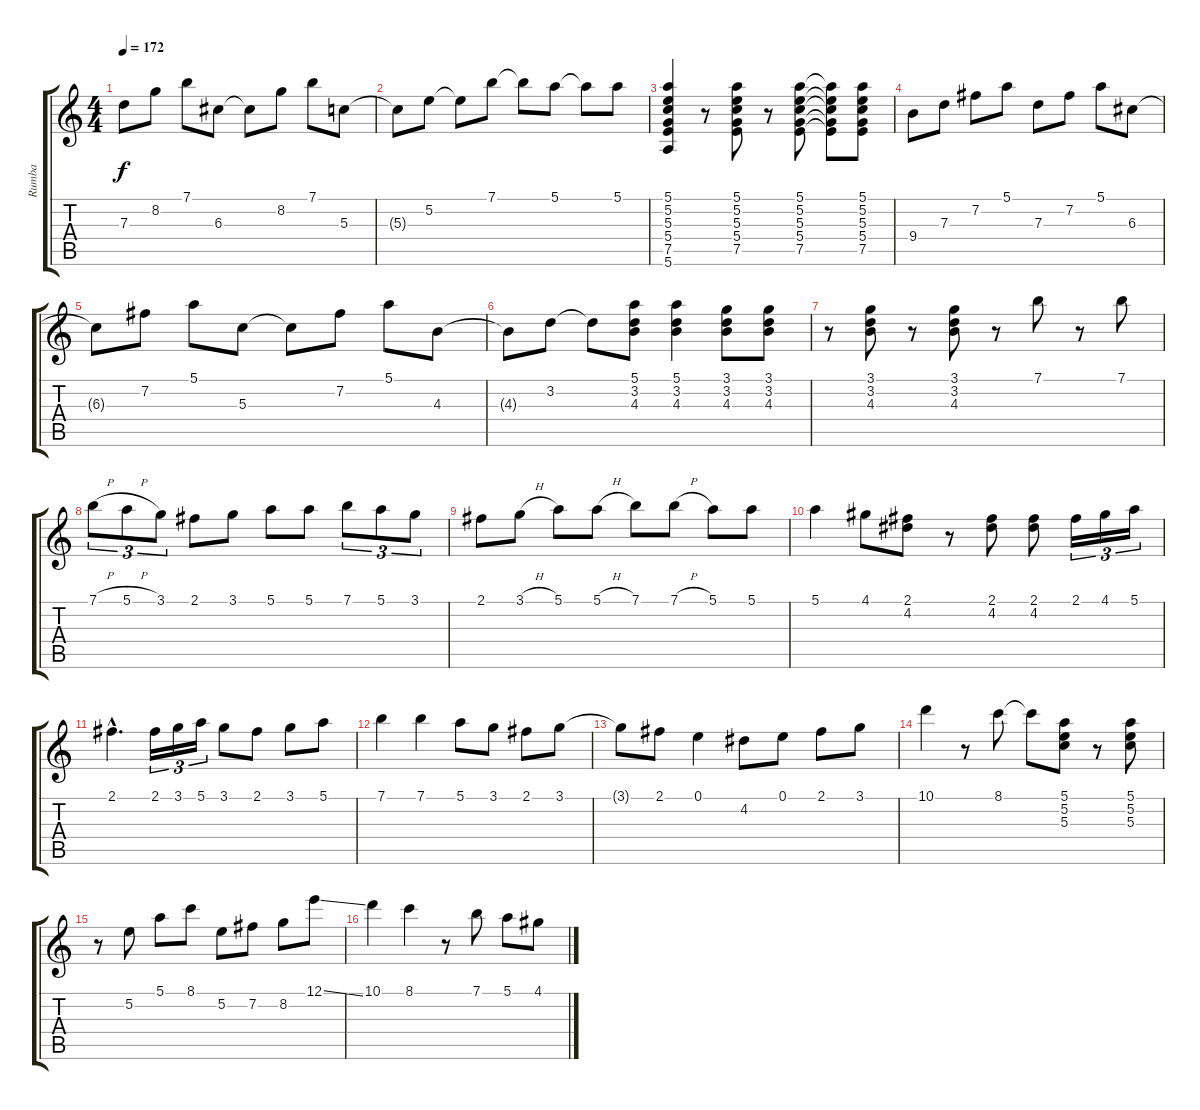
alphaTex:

\track ("Rumba" "Rumba") {instrument acousticguitarnylon}
\staff {score tabs}
\tuning (E4 B3 G3 D3 A2 E2) {hide}
\ts (4 4)
\tempo 172
\clef g2
\ks c
7.3{t}.8{dy f} 8.2.8 7.1.8 6.3.8 6.3{t}.8 8.2.8 7.1.8 5.3.8 |
5.3{t}.8 5.2.8 5.2{t}.8 7.1.8 7.1{t}.8 5.1.8 5.1{t}.8 5.1.8 |
(5.1 5.2 5.3 5.4 7.5 5.6).4 r.8 (5.1 5.2 5.3 5.4 7.5).8 r.8 (5.1 5.2 5.3 5.4 7.5).8 (5.1{t} 5.2{t} 5.3{t} 5.4{t} 7.5{t}).8 (5.1 5.2 5.3 5.4 7.5).8 |
9.4.8 7.3.8 7.2.8 5.1.8 7.3.8 7.2.8 5.1.8 6.3.8 |
6.3{t}.8 7.2.8 5.1.8 5.3.8 5.3{t}.8 7.2.8 5.1.8 4.3.8 |
4.3{t}.8 3.2.8 3.2{t}.8 (5.1 3.2 4.3).8 (5.1 3.2 4.3).4 (3.1 3.2 4.3).8 (3.1 3.2 4.3).8 |
r.8 (3.1 3.2 4.3).8 r.8 (3.1 3.2 4.3).8 r.8 7.1.8 r.8 7.1.8 |
7.1{h}.8{tu (3 2)} 5.1{h}.8{tu (3 2)} 3.1.8{tu (3 2)} 2.1.8 3.1.8 5.1.8 5.1.8 7.1.8{tu (3 2)} 5.1.8{tu (3 2)} 3.1.8{tu (3 2)} |
2.1.8 3.1{h}.8 5.1.8 5.1{h}.8 7.1.8 7.1{h}.8 5.1.8 5.1.8 |
5.1.4 4.1.8 (2.1 4.2).8 r.8 (2.1 4.2).8 (2.1 4.2).8 2.1.16{tu (3 2)} 4.1.16{tu (3 2)} 5.1.16{tu (3 2)} |
2.1{hac}.4{d} 2.1.16{tu (3 2)} 3.1.16{tu (3 2)} 5.1.16{tu (3 2)} 3.1.8 2.1.8 3.1.8 5.1.8 |
7.1.4 7.1.4 5.1.8 3.1.8 2.1.8 3.1.8 |
3.1{t}.8 2.1.8 0.1.4 4.2.8 0.1.8 2.1.8 3.1.8 |
10.1.4 r.8 8.1.8 8.1{t}.8 (5.1 5.2 5.3).8 r.8 (5.1 5.2 5.3).8 |
r.8 5.2.8 5.1.8 8.1.8 5.2.8 7.2.8 8.2.8 12.1{ss}.8 |
10.1.4 8.1.4 r.8 7.1.8 5.1.8 4.1.8
